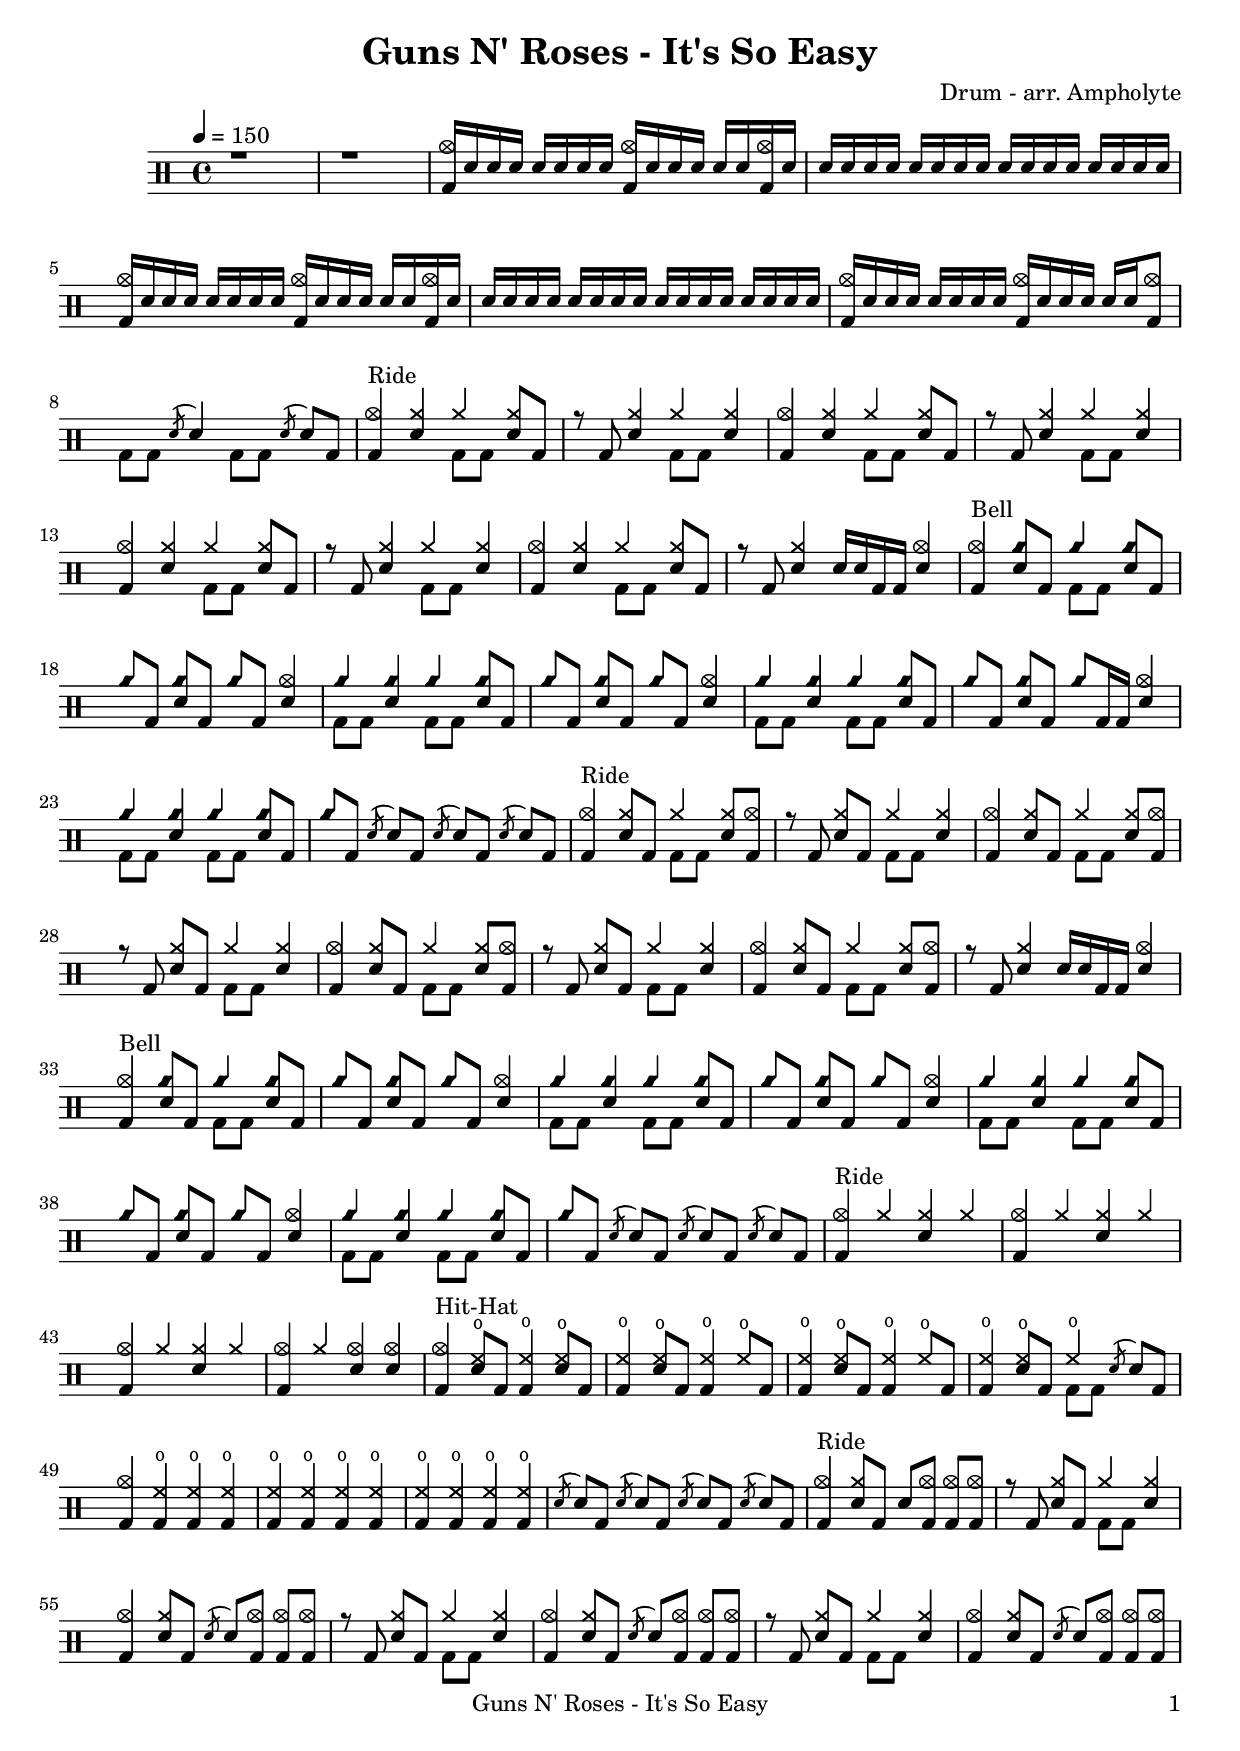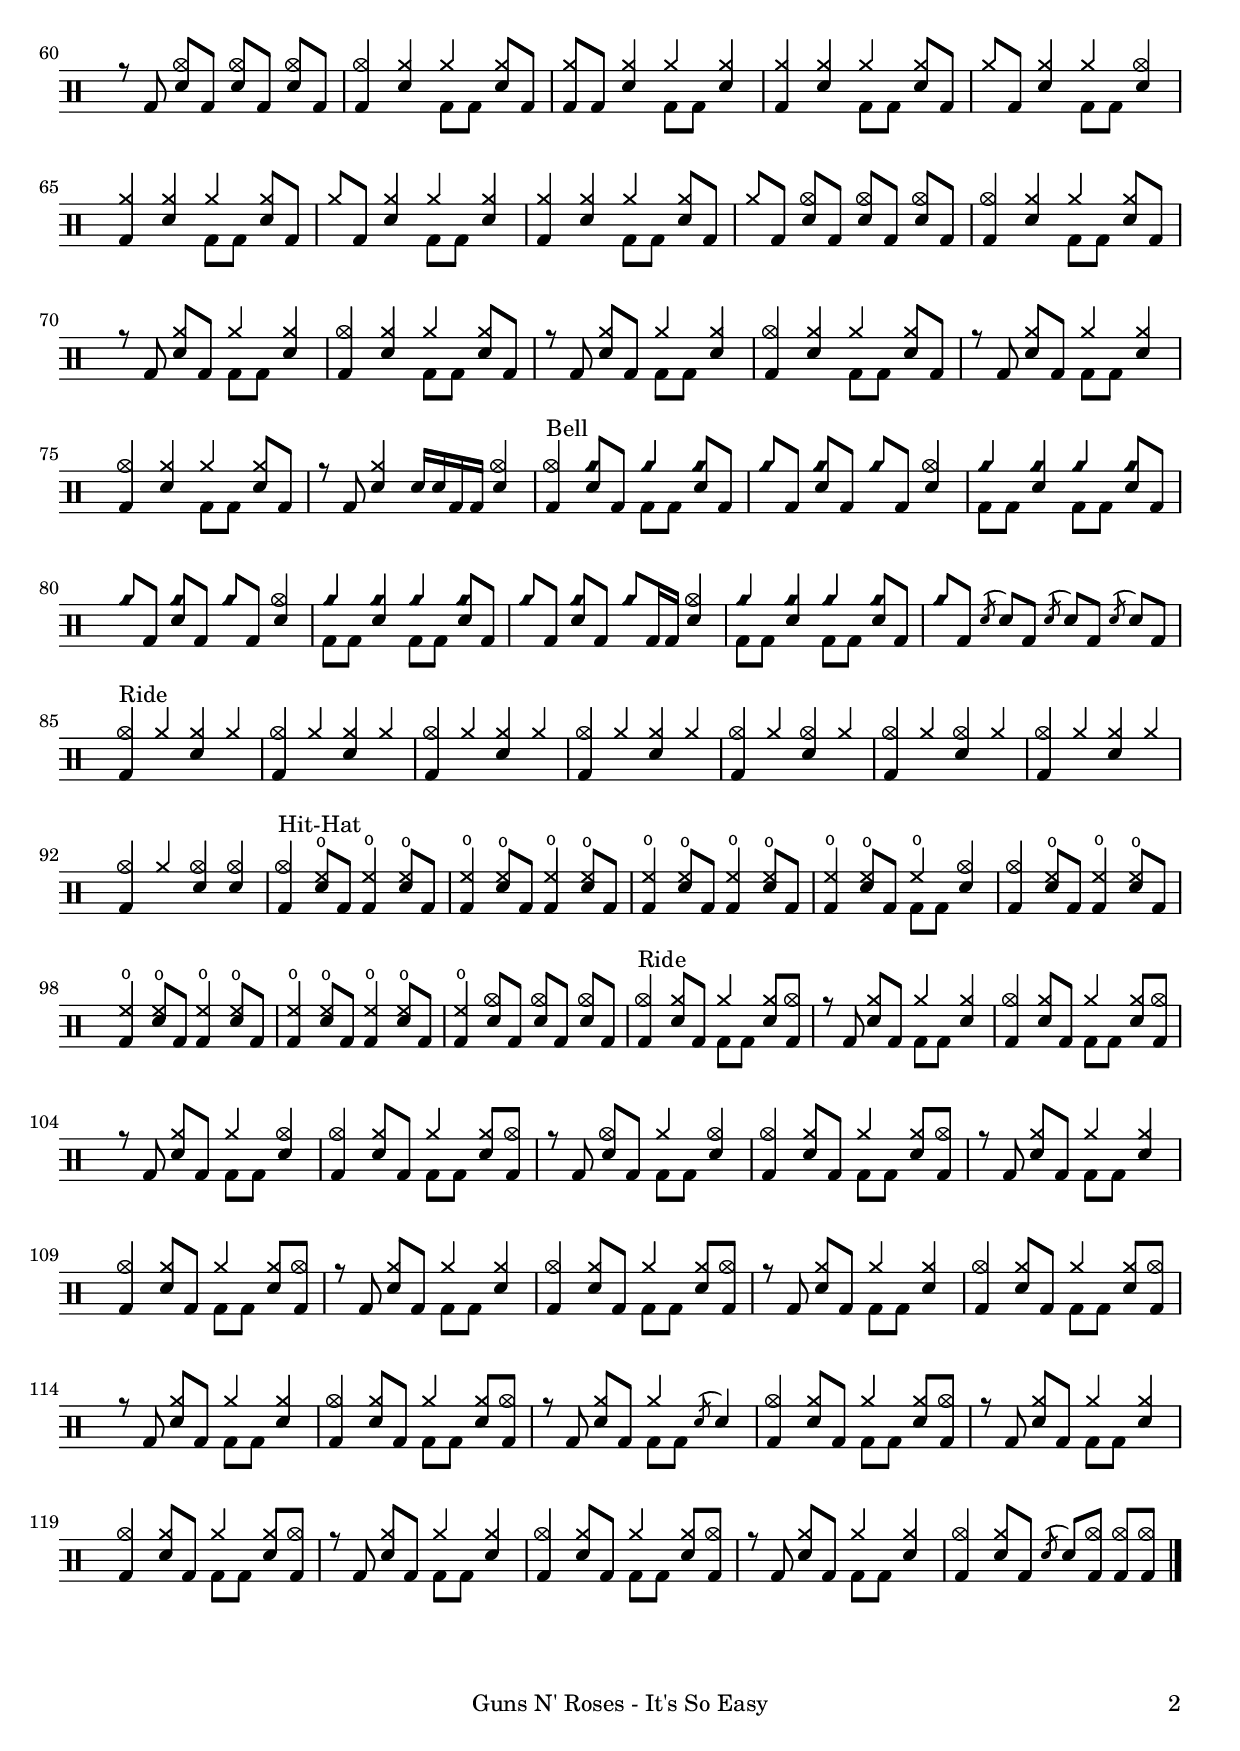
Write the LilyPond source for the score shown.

\version "2.12.3"

%{
  frappe baguette : ss
  grosse caisse : bd
  caisse claire : sn
  tom aigu : tomh
  tom medium : tommh
  tom basse : toml
  charleston : hh
  charleston ouvert : hho
  charleston mi-ouvert : hhho
  charleston ferme : hh
  pedale charleston : hhp
  crach :  cymc
  ride : cymr
  bell : cyms

  %}

  titlestr = "Guns N' Roses - It's So Easy"
  composerstr = "Drum - arr. Ampholyte"
  

  \header {
    title = \titlestr
    composer = \composerstr 

  }

  \paper {
    print-page-number = ##t
    print-first-page-number = ##t
    oddHeaderMarkup = \markup \null
    evenHeaderMarkup = \markup \null
    oddFooterMarkup = \markup {
      \fill-line {
        \on-the-fly \print-page-number-check-first
        \fromproperty #'header: \titlestr
        \fromproperty #'page:page-number-string
      }
    }
    evenFooterMarkup = \oddFooterMarkup
    
    % Pour reduire sur une seule page

    % system-system-spacing = #'((basic-distance . 0.1) (padding . 0))
    % ragged-last-bottom = ##f
    % ragged-bottom = ##f
  }

  \score {

  \new DrumStaff 
  << 
    \new DrumVoice = "1" { s1 *1 } % voix du haut (une mesure)
    \new DrumVoice = "2" { s1 *1 } % voix du bas (une mesure)
    \drummode 
    { 
      % Les deux lignes precedentes permettent de
      % grouper les croches par deux au lieu de
      % quatre dans la configuration par defaut.
      % Permet de séparer les croches par groupe de 2 
      \set Timing.beamExceptions = #'()
      \set Timing.baseMoment = #(ly:make-moment 1/4)
      \set Timing.beatStructure = #'(1 1 1 1)

      << 
        \tempo 4 = 150 
        {
          r1
          r1
          <cymc bd>16 sn sn sn sn sn sn sn <cymc bd> sn sn sn sn sn <cymc bd> sn
          sn16 sn sn sn sn sn sn sn sn sn sn sn sn sn sn sn
          <cymc bd>16 sn sn sn sn sn sn sn <cymc bd> sn sn sn sn sn <cymc bd> sn
          sn16 sn sn sn sn sn sn sn sn sn sn sn sn sn sn sn
          <cymc bd>16 sn sn sn sn sn sn sn <cymc bd> sn sn sn sn sn <cymc bd>8 

          % Mesure 8
          s4 \acciaccatura sn8 sn4 s4 \acciaccatura sn8 sn8 bd
          <cymc bd>4^"Ride" <cymr sn> cymr <cymr sn>8 bd
          r8 bd8 <cymr sn>4 cymr <cymr sn>
          <cymc bd>4 <cymr sn> cymr <cymr sn>8 bd
          r8 bd8 <cymr sn>4 cymr <cymr sn>
          <cymc bd>4 <cymr sn> cymr <cymr sn>8 bd
          r8 bd8 <cymr sn>4 cymr <cymr sn>
          
          % Mesure 15
          <cymc bd>4 <cymr sn> cymr <cymr sn>8 bd
          r8 bd8 <cymr sn>4 sn16 sn bd bd <cymc sn>4
          <cymc bd>4^"Bell" <cyms sn>8 bd cyms4 <cyms sn>8 bd
          cyms8 bd <cyms sn> bd <cyms> bd <cymc sn>4
          cyms4 <cyms sn> cyms <cyms sn>8 bd
          cyms8 bd <cyms sn> bd cyms bd <cymc sn>4
          cyms4 <cyms sn> cyms <cyms sn>8 bd
          cyms8 bd <cyms sn> bd cyms bd16 bd <cymc sn>4

          % Mesure 23
          cyms4 <cyms sn> cyms <cyms sn>8 bd
          cyms8 bd \acciaccatura sn sn bd \acciaccatura sn sn bd \acciaccatura sn sn bd
          <cymc bd>4^"Ride" <cymr sn>8 bd cymr4 <cymr sn>8 <cymc bd>
          r8 bd <cymr sn> bd cymr4 <cymr sn>
          <cymc bd>4 <cymr sn>8 bd cymr4 <cymr sn>8 <cymc bd>
          r8 bd <cymr sn> bd cymr4 <cymr sn>
          <cymc bd>4 <cymr sn>8 bd cymr4 <cymr sn>8 <cymc bd>
          r8 bd <cymr sn> bd cymr4 <cymr sn>

          % Mesure 31
          <cymc bd>4 <cymr sn>8 bd cymr4 <cymr sn>8 <cymc bd>
          r8 bd <cymr sn>4 sn16 sn bd bd <cymc sn>4
          <cymc bd>4^"Bell" <cyms sn>8 bd cyms4 <cyms sn>8 bd
          cyms8 bd <cyms sn> bd cyms bd <cymc sn>4
          cyms4 <cyms sn> cyms <cyms sn>8 bd
          cyms8 bd <cyms sn> bd cyms bd <cymc sn>4
          cyms4 <cyms sn> cyms <cyms sn>8 bd
          cyms8 bd <cyms sn> bd cyms bd <cymc sn>4

          % Mesure 39
          cyms4 <cyms sn> cyms <cyms sn>8 bd
          cyms8 bd \acciaccatura sn sn bd \acciaccatura sn sn bd \acciaccatura sn sn bd
          <cymc bd>4^"Ride" cymr <cymr sn> cymr
          <cymc bd>4 cymr <cymr sn> cymr
          <cymc bd>4 cymr <cymr sn> cymr
          <cymc bd>4 cymr <cymc sn> <cymc sn>
          <cymc bd>4^"Hit-Hat" <hho sn>8 bd <hho bd>4 <hho sn>8 bd
          <hho bd>4 <hho sn>8 bd <hho bd>4 hho8 bd

          % Mesure 47
          <hho bd>4 <hho sn>8 bd <hho bd>4 hho8 bd
          <hho bd>4 <hho sn>8 bd hho4 \acciaccatura sn8 sn8 bd
          <cymc bd>4 <hho bd> <hho bd> <hho bd> 
          <hho bd>4 <hho bd> <hho bd> <hho bd>
          <hho bd>4 <hho bd> <hho bd> <hho bd>
          \acciaccatura sn8 sn8 bd \acciaccatura sn sn bd \acciaccatura sn sn bd \acciaccatura sn sn bd
          <cymc bd>4^"Ride" <cymr sn>8 bd sn <cymc bd> <cymc bd> <cymc bd>
          r8 bd <cymr sn> bd cymr4 <cymr sn>

          % Mesure 55
          <cymc bd>4 <cymr sn>8 bd \acciaccatura sn sn <cymc bd> <cymc bd> <cymc bd>
          r8 bd <cymr sn> bd cymr4 <cymr sn>
          <cymc bd>4 <cymr sn>8 bd \acciaccatura sn sn <cymc bd> <cymc bd> <cymc bd>
          r8 bd <cymr sn> bd cymr4 <cymr sn>
          <cymc bd>4 <cymr sn>8 bd \acciaccatura sn sn <cymc bd> <cymc bd> <cymc bd>
          r8 bd <cymc sn> bd <cymc sn> bd <cymc sn> bd
          <cymc bd>4 <cymr sn> cymr <cymr sn>8 bd
          <cymr bd>8 bd <cymr sn>4 cymr <cymr sn>

          % Mesure 63
          <cymr bd>4 <cymr sn> cymr <cymr sn>8 bd
          cymr8 bd <cymr sn>4 cymr <cymc sn>4
          <cymr bd>4 <cymr sn> cymr <cymr sn>8 bd
          cymr8 bd <cymr sn>4 cymr <cymr sn>4
          <cymr bd>4 <cymr sn> cymr <cymr sn>8 bd
          cymr8 bd <cymc sn> bd <cymc sn> bd <cymc sn> bd
          <cymc bd>4 <cymr sn> cymr <cymr sn>8 bd
          r8 bd <cymr sn> bd cymr4 <cymr sn>

          % Mesure 71
          <cymc bd>4 <cymr sn> cymr <cymr sn>8 bd
          r8 bd <cymr sn> bd cymr4 <cymr sn>
          <cymc bd>4 <cymr sn> cymr <cymr sn>8 bd
          r8 bd <cymr sn> bd cymr4 <cymr sn>
          <cymc bd>4 <cymr sn> cymr <cymr sn>8 bd
          r8 bd <cymr sn>4 sn16 sn bd bd <cymc sn>4
          <cymc bd>4^"Bell" <cyms sn>8 bd cyms4 <cyms sn>8 bd
          cyms8 bd <cyms sn> bd cyms bd <cymc sn>4

          % Mesure 79
          cyms4 <cyms sn> cyms <cyms sn>8 bd
          cyms8 bd <cyms sn> bd cyms bd <cymc sn>4
          cyms4 <cyms sn> cyms <cyms sn>8 bd
          cyms8 bd <cyms sn> bd cyms bd16 bd <cymc sn>4
          cyms4 <cyms sn> cyms <cyms sn>8 bd
          cyms8 bd \acciaccatura sn sn bd \acciaccatura sn sn bd \acciaccatura sn sn bd 
          <cymc bd>4^"Ride" cymr <cymr sn> cymr
          <cymc bd>4 cymr <cymr sn> cymr

          % Mesure 87
          <cymc bd>4 cymr <cymr sn> cymr
          <cymc bd>4 cymr <cymr sn> cymr
          <cymc bd>4 cymr <cymc sn> cymr
          <cymc bd>4 cymr <cymc sn> cymr
          <cymc bd>4 cymr <cymr sn> cymr
          <cymc bd>4 cymr <cymc sn> <cymc sn>
          <cymc bd>4^"Hit-Hat" <hho sn>8 bd <hho bd>4 <hho sn>8 bd 
          <hho bd>4 <hho sn>8 bd <hho bd>4 <hho sn>8 bd 

          % Mesure 95
          <hho bd>4 <hho sn>8 bd <hho bd>4 <hho sn>8 bd 
          <hho bd>4 <hho sn>8 bd hho4 <cymc sn>
          <cymc bd>4 <hho sn>8 bd <hho bd>4 <hho sn>8 bd
          <hho bd>4 <hho sn>8 bd <hho bd>4 <hho sn>8 bd 
          <hho bd>4 <hho sn>8 bd <hho bd>4 <hho sn>8 bd 
          <hho bd>4 <cymc sn>8 bd <cymc sn> bd <cymc sn> bd
          <cymc bd>4^"Ride" <cymr sn>8 bd cymr4 <cymr sn>8 <cymc bd>
          % Not crash with this comment  
          r8 bd <cymr sn> bd cymr4 <cymr sn>

          % Mesure 103
          <cymc bd>4 <cymr sn>8 bd cymr4 <cymr sn>8 <cymc bd>
          r8 bd <cymr sn> bd cymr4 <cymc sn>
          <cymc bd>4 <cymr sn>8 bd cymr4 <cymr sn>8 <cymc bd>
          r8 bd <cymc sn> bd cymr4 <cymc sn>
          <cymc bd>4 <cymr sn>8 bd cymr4 <cymr sn>8 <cymc bd>
          r8 bd <cymr sn> bd cymr4 <cymr sn>
          <cymc bd>4 <cymr sn>8 bd cymr4 <cymr sn>8 <cymc bd>
          r8 bd <cymr sn> bd cymr4 <cymr sn>
          
          % Mesure 111
          <cymc bd>4 <cymr sn>8 bd cymr4 <cymr sn>8 <cymc bd>
          r8 bd <cymr sn> bd cymr4 <cymr sn>
          <cymc bd>4 <cymr sn>8 bd cymr4 <cymr sn>8 <cymc bd>
          r8 bd <cymr sn> bd cymr4 <cymr sn>
          <cymc bd>4 <cymr sn>8 bd cymr4 <cymr sn>8 <cymc bd>
          r8 bd <cymr sn> bd cymr4 \acciaccatura sn8 sn4
          <cymc bd>4 <cymr sn>8 bd cymr4 <cymr sn>8 <cymc bd>
          r8 bd <cymr sn> bd cymr4 <cymr sn>

          % Mesure 119
          <cymc bd>4 <cymr sn>8 bd cymr4 <cymr sn>8 <cymc bd>
          r8 bd <cymr sn> bd cymr4 <cymr sn>
          <cymc bd>4 <cymr sn>8 bd cymr4 <cymr sn>8 <cymc bd>
          r8 bd <cymr sn> bd cymr4 <cymr sn>
          <cymc bd>4 <cymr sn>8 bd \acciaccatura sn sn <cymc bd> <cymc bd> <cymc bd> \bar "|."

        } 
        \\ 
        { 
          s1
          s1
          s1
          s1
          s1
          s1
          s1
          
          % Mesure 8
          bd8 bd s4 bd8 bd s4
          s2 bd8 bd s4
          s2 bd8 bd s4
          s2 bd8 bd s4
          s2 bd8 bd s4
          s2 bd8 bd s4
          s2 bd8 bd s4

          % Mesure 15
          s2 bd8 bd s4
          s1
          s2 bd8 bd s4
          s1
          bd8 bd s4 bd8 bd s4
          s1
          bd8 bd s4 bd8 bd s4
          s1
          
          % Mesure 23
          bd8 bd s4 bd8 bd8 s4
          s1
          s2 bd8 bd s4
          s2 bd8 bd s4
          s2 bd8 bd s4
          s2 bd8 bd s4
          s2 bd8 bd s4
          s2 bd8 bd s4

          % Mesure 31 
          s2 bd8 bd s4
          s1
          s2 bd8 bd s4
          s1
          bd8 bd s4 bd8 bd s4
          s1
          bd8 bd s4 bd8 bd s4
          s1

          % Mesure 39
          bd8 bd s4 bd8 bd s4
          s1
          s1
          s1
          s1
          s1
          s1
          s1

          % Mesure 47
          s1
          s2 bd8 bd s4
          s1
          s1
          s1
          s1
          s1
          s2 bd8 bd s4

          % Mesure 55
          s1
          s2 bd8 bd s4
          s1
          s2 bd8 bd s4
          s1
          s1
          s2 bd8 bd s4
          s2 bd8 bd s4

          % Mesure 63
          s2 bd8 bd s4
          s2 bd8 bd s4
          s2 bd8 bd s4
          s2 bd8 bd s4
          s2 bd8 bd s4
          s1
          s2 bd8 bd s4
          s2 bd8 bd s4

          % Mesure 71
          s2 bd8 bd s4
          s2 bd8 bd s4
          s2 bd8 bd s4
          s2 bd8 bd s4
          s2 bd8 bd s4
          s1
          s2 bd8 bd s4
          s1

          % Mesure 79
          bd8 bd s4 bd8 bd s4
          s1
          bd8 bd s4 bd8 bd s4
          s1
          bd8 bd s4 bd8 bd s4
          s1
          s1 
          s1

          % Mesure 87
          s1 
          s1
          s1
          s1
          s1
          s1
          s1
          s1

          % Mesure 95
          s1
          s2 bd8 bd s4
          s1
          s1
          s1
          s1
          s2 bd8 bd s4
          s2 bd8 bd s4

          % Mesure 103 
          s2 bd8 bd s4
          s2 bd8 bd s4
          s2 bd8 bd s4
          s2 bd8 bd s4
          s2 bd8 bd s4
          s2 bd8 bd s4
          s2 bd8 bd s4
          s2 bd8 bd s4

          % Mesure 111
          s2 bd8 bd s4
          s2 bd8 bd s4
          s2 bd8 bd s4
          s2 bd8 bd s4
          s2 bd8 bd s4
          s2 bd8 bd s4
          s2 bd8 bd s4
          s2 bd8 bd s4

          % Mesure 119
          s2 bd8 bd s4
          s2 bd8 bd s4
          s2 bd8 bd s4
          s2 bd8 bd s4
          s1
        } 

      >>

    } 
  >>

}
